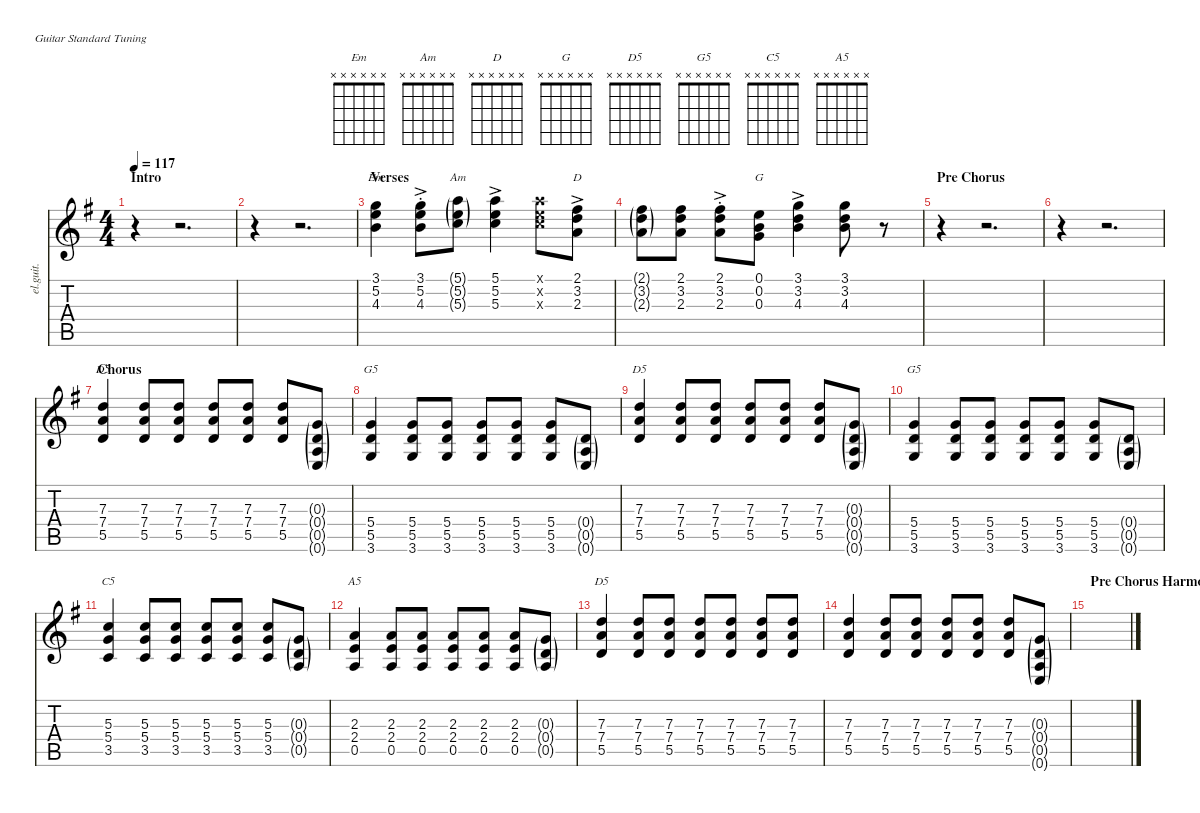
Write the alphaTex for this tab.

\defaultSystemsLayout 4
\hideDynamics
\bracketExtendMode nobrackets
\otherSystemsTrackNameOrientation horizontal
\track ("Rivers Cuomo - Guitar (Studio)" "el.guit.") {instrument electricguitarclean}
\staff {score tabs}
\tuning (E4 B3 G3 D3 A2 E2)
\chord ("Em" x x x x x x)
\chord ("Am" x x x x x x)
\chord ("D" x x x x x x)
\chord ("G" x x x x x x)
\chord ("D5" x x x x x x)
\chord ("G5" x x x x x x)
\chord ("C5" x x x x x x)
\chord ("A5" x x x x x x)
\ts (4 4)
\section ("" "Intro")
\tempo 117
\clef g2
\ks g
r.4{dy f instrument electricguitarclean} r.2{d} |
r.4 r.2{d} |
\section ("" "Verses")
(3.1{acc forcenatural} 5.2{acc forcenatural} 4.3{acc forcenatural}).4{ch "Em"} (3.1{ac st acc forcenatural} 5.2{ac st acc forcenatural} 4.3{ac st acc forcenatural}).8 (5.1{g acc forcenatural} 5.2{g acc forcenatural} 5.3{g acc forcenatural}).8{ch "Am"} (5.1{ac acc forcenatural} 5.2{ac acc forcenatural} 5.3{ac acc forcenatural}).4 (5.1{x acc forcenatural} 5.2{x acc forcenatural} 5.3{x acc forcenatural}).8 (2.1{ac acc #} 3.2{ac acc forcenatural} 2.3{ac acc forcenatural}).8{ch "D"} |
(2.1{g acc #} 3.2{g acc forcenatural} 2.3{g acc forcenatural}).8 (2.1{acc #} 3.2{acc forcenatural} 2.3{acc forcenatural}).8 (2.1{ac st acc #} 3.2{ac st acc forcenatural} 2.3{ac st acc forcenatural}).8 (0.1{acc forcenatural} 0.2{acc forcenatural} 0.3{acc forcenatural}).8{ch "G"} (3.1{ac acc forcenatural} 3.2{ac acc forcenatural} 4.3{ac acc forcenatural}).4 (3.1{acc forcenatural} 3.2{acc forcenatural} 4.3{acc forcenatural}).8 r.8 |
\section ("" "Pre Chorus")
r.4 r.2{d} |
r.4 r.2{d} |
\section ("" "Chorus")
(7.3{acc forcenatural} 7.4{acc forcenatural} 5.5{acc forcenatural}).4{ch "D5" instrument distortionguitar} (7.3{acc forcenatural} 7.4{acc forcenatural} 5.5{acc forcenatural}).8 (7.3{acc forcenatural} 7.4{acc forcenatural} 5.5{acc forcenatural}).8{dy mf} (7.3{acc forcenatural} 7.4{acc forcenatural} 5.5{acc forcenatural}).8{dy f} (7.3{acc forcenatural} 7.4{acc forcenatural} 5.5{acc forcenatural}).8{dy mf} (7.3{acc forcenatural} 7.4{acc forcenatural} 5.5{acc forcenatural}).8{dy f} (0.3{g acc forcenatural} 0.4{g acc forcenatural} 0.5{g acc forcenatural} 0.6{g acc forcenatural}).8 |
(5.4{acc forcenatural} 5.5{acc forcenatural} 3.6{acc forcenatural}).4{ch "G5"} (5.4{acc forcenatural} 5.5{acc forcenatural} 3.6{acc forcenatural}).8 (5.4{acc forcenatural} 5.5{acc forcenatural} 3.6{acc forcenatural}).8{dy mf} (5.4{acc forcenatural} 5.5{acc forcenatural} 3.6{acc forcenatural}).8{dy f} (5.4{acc forcenatural} 5.5{acc forcenatural} 3.6{acc forcenatural}).8{dy mf} (5.4{acc forcenatural} 5.5{acc forcenatural} 3.6{acc forcenatural}).8{dy f} (0.4{g acc forcenatural} 0.5{g acc forcenatural} 0.6{g acc forcenatural}).8 |
(7.3{acc forcenatural} 7.4{acc forcenatural} 5.5{acc forcenatural}).4{ch "D5"} (7.3{acc forcenatural} 7.4{acc forcenatural} 5.5{acc forcenatural}).8 (7.3{acc forcenatural} 7.4{acc forcenatural} 5.5{acc forcenatural}).8{dy mf} (7.3{acc forcenatural} 7.4{acc forcenatural} 5.5{acc forcenatural}).8{dy f} (7.3{acc forcenatural} 7.4{acc forcenatural} 5.5{acc forcenatural}).8{dy mf} (7.3{acc forcenatural} 7.4{acc forcenatural} 5.5{acc forcenatural}).8{dy f} (0.3{g acc forcenatural} 0.4{g acc forcenatural} 0.5{g acc forcenatural} 0.6{g acc forcenatural}).8 |
(5.4{acc forcenatural} 5.5{acc forcenatural} 3.6{acc forcenatural}).4{ch "G5"} (5.4{acc forcenatural} 5.5{acc forcenatural} 3.6{acc forcenatural}).8 (5.4{acc forcenatural} 5.5{acc forcenatural} 3.6{acc forcenatural}).8{dy mf} (5.4{acc forcenatural} 5.5{acc forcenatural} 3.6{acc forcenatural}).8{dy f} (5.4{acc forcenatural} 5.5{acc forcenatural} 3.6{acc forcenatural}).8{dy mf} (5.4{acc forcenatural} 5.5{acc forcenatural} 3.6{acc forcenatural}).8{dy f} (0.4{g acc forcenatural} 0.5{g acc forcenatural} 0.6{g acc forcenatural}).8 |
(5.3{acc forcenatural} 5.4{acc forcenatural} 3.5{acc forcenatural}).4{ch "C5"} (5.3{acc forcenatural} 5.4{acc forcenatural} 3.5{acc forcenatural}).8 (5.3{acc forcenatural} 5.4{acc forcenatural} 3.5{acc forcenatural}).8{dy mf} (5.3{acc forcenatural} 5.4{acc forcenatural} 3.5{acc forcenatural}).8{dy f} (5.3{acc forcenatural} 5.4{acc forcenatural} 3.5{acc forcenatural}).8{dy mf} (5.3{acc forcenatural} 5.4{acc forcenatural} 3.5{acc forcenatural}).8{dy f} (0.3{g acc forcenatural} 0.4{g acc forcenatural} 0.5{g acc forcenatural}).8 |
(2.3{acc forcenatural} 2.4{acc forcenatural} 0.5{acc forcenatural}).4{ch "A5"} (2.3{acc forcenatural} 2.4{acc forcenatural} 0.5{acc forcenatural}).8 (2.3{acc forcenatural} 2.4{acc forcenatural} 0.5{acc forcenatural}).8{dy mf} (2.3{acc forcenatural} 2.4{acc forcenatural} 0.5{acc forcenatural}).8{dy f} (2.3{acc forcenatural} 2.4{acc forcenatural} 0.5{acc forcenatural}).8{dy mf} (2.3{acc forcenatural} 2.4{acc forcenatural} 0.5{acc forcenatural}).8{dy f} (0.3{g acc forcenatural} 0.4{g acc forcenatural} 0.5{g acc forcenatural}).8 |
(7.3{acc forcenatural} 7.4{acc forcenatural} 5.5{acc forcenatural}).4{ch "D5"} (7.3{acc forcenatural} 7.4{acc forcenatural} 5.5{acc forcenatural}).8 (7.3{acc forcenatural} 7.4{acc forcenatural} 5.5{acc forcenatural}).8{dy mf} (7.3{acc forcenatural} 7.4{acc forcenatural} 5.5{acc forcenatural}).8{dy f} (7.3{acc forcenatural} 7.4{acc forcenatural} 5.5{acc forcenatural}).8{dy mf} (7.3{acc forcenatural} 7.4{acc forcenatural} 5.5{acc forcenatural}).8{dy f} (7.3{acc forcenatural} 7.4{acc forcenatural} 5.5{acc forcenatural}).8{dy mf} |
(7.3{acc forcenatural} 7.4{acc forcenatural} 5.5{acc forcenatural}).4{dy f} (7.3{acc forcenatural} 7.4{acc forcenatural} 5.5{acc forcenatural}).8 (7.3{acc forcenatural} 7.4{acc forcenatural} 5.5{acc forcenatural}).8{dy mf} (7.3{acc forcenatural} 7.4{acc forcenatural} 5.5{acc forcenatural}).8{dy f} (7.3{acc forcenatural} 7.4{acc forcenatural} 5.5{acc forcenatural}).8{dy mf} (7.3{acc forcenatural} 7.4{acc forcenatural} 5.5{acc forcenatural}).8{dy f} (0.3{g acc forcenatural} 0.4{g acc forcenatural} 0.5{g acc forcenatural} 0.6{g acc forcenatural}).8 |
\section ("" "Pre Chorus Harmony")
